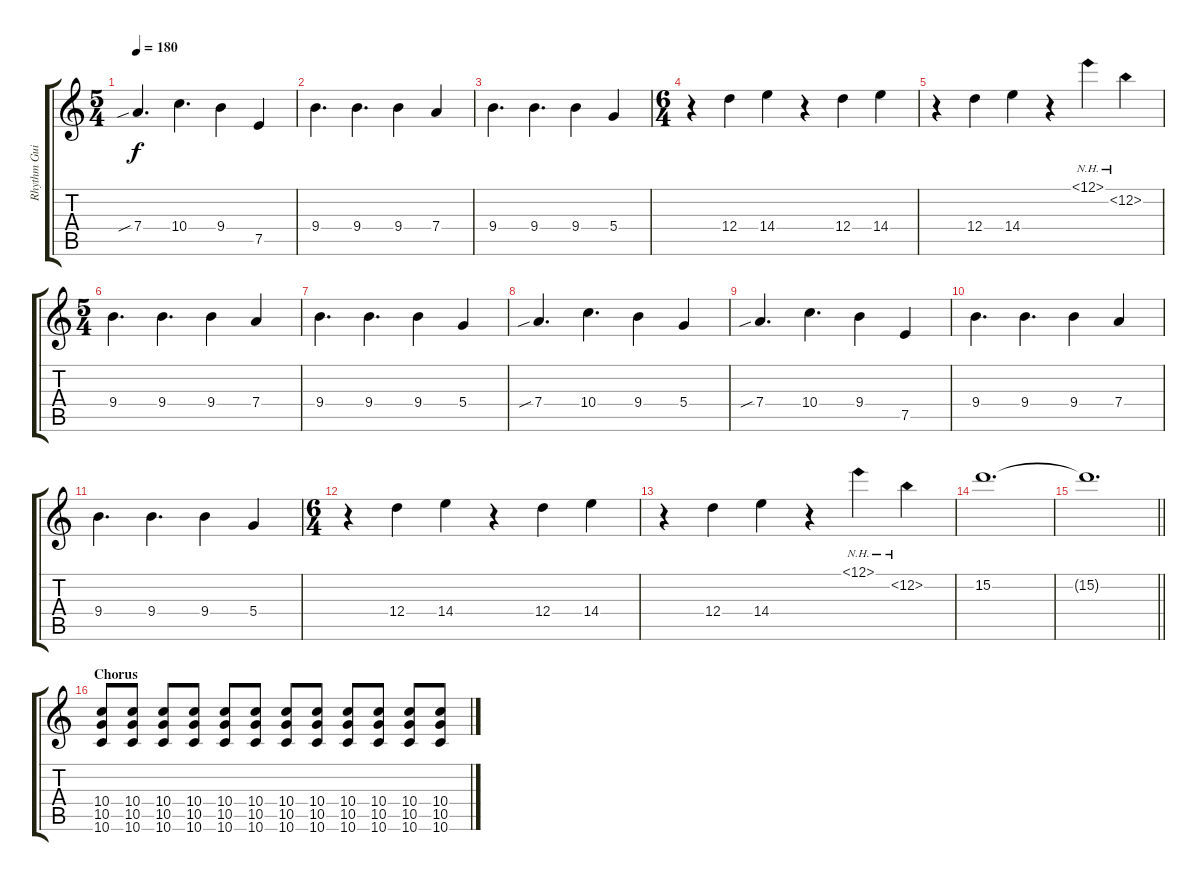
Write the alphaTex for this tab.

\track ("Rhythm Guitar" "Rhythm Gui") {instrument overdrivenguitar}
\staff {score tabs}
\tuning (E4 B3 G3 D3 A2 D2) {hide}
\ts (5 4)
\tempo 180
\clef g2
\ks c
7.4{sib}.4{d dy f} 10.4.4{d} 9.4.4 7.5.4 |
9.4.4{d} 9.4.4{d} 9.4.4 7.4.4 |
9.4.4{d} 9.4.4{d} 9.4.4 5.4.4 |
\ts (6 4)
r.4 12.4.4 14.4.4 r.4 12.4.4 14.4.4 |
r.4 12.4.4 14.4.4 r.4 12.1{nh}.4 12.2{nh}.4 |
\ts (5 4)
9.4.4{d} 9.4.4{d} 9.4.4 7.4.4 |
9.4.4{d} 9.4.4{d} 9.4.4 5.4.4 |
7.4{sib}.4{d} 10.4.4{d} 9.4.4 5.4.4 |
7.4{sib}.4{d} 10.4.4{d} 9.4.4 7.5.4 |
9.4.4{d} 9.4.4{d} 9.4.4 7.4.4 |
9.4.4{d} 9.4.4{d} 9.4.4 5.4.4 |
\ts (6 4)
r.4 12.4.4 14.4.4 r.4 12.4.4 14.4.4 |
r.4 12.4.4 14.4.4 r.4 12.1{nh}.4 12.2{nh}.4 |
15.2.1{d} |
\barLineRight lightlight
15.2{t}.1{d} |
\section ("" "Chorus")
(10.4 10.5 10.6).8 (10.4 10.5 10.6).8 (10.4 10.5 10.6).8 (10.4 10.5 10.6).8 (10.4 10.5 10.6).8 (10.4 10.5 10.6).8 (10.4 10.5 10.6).8 (10.4 10.5 10.6).8 (10.4 10.5 10.6).8 (10.4 10.5 10.6).8 (10.4 10.5 10.6).8 (10.4 10.5 10.6).8
